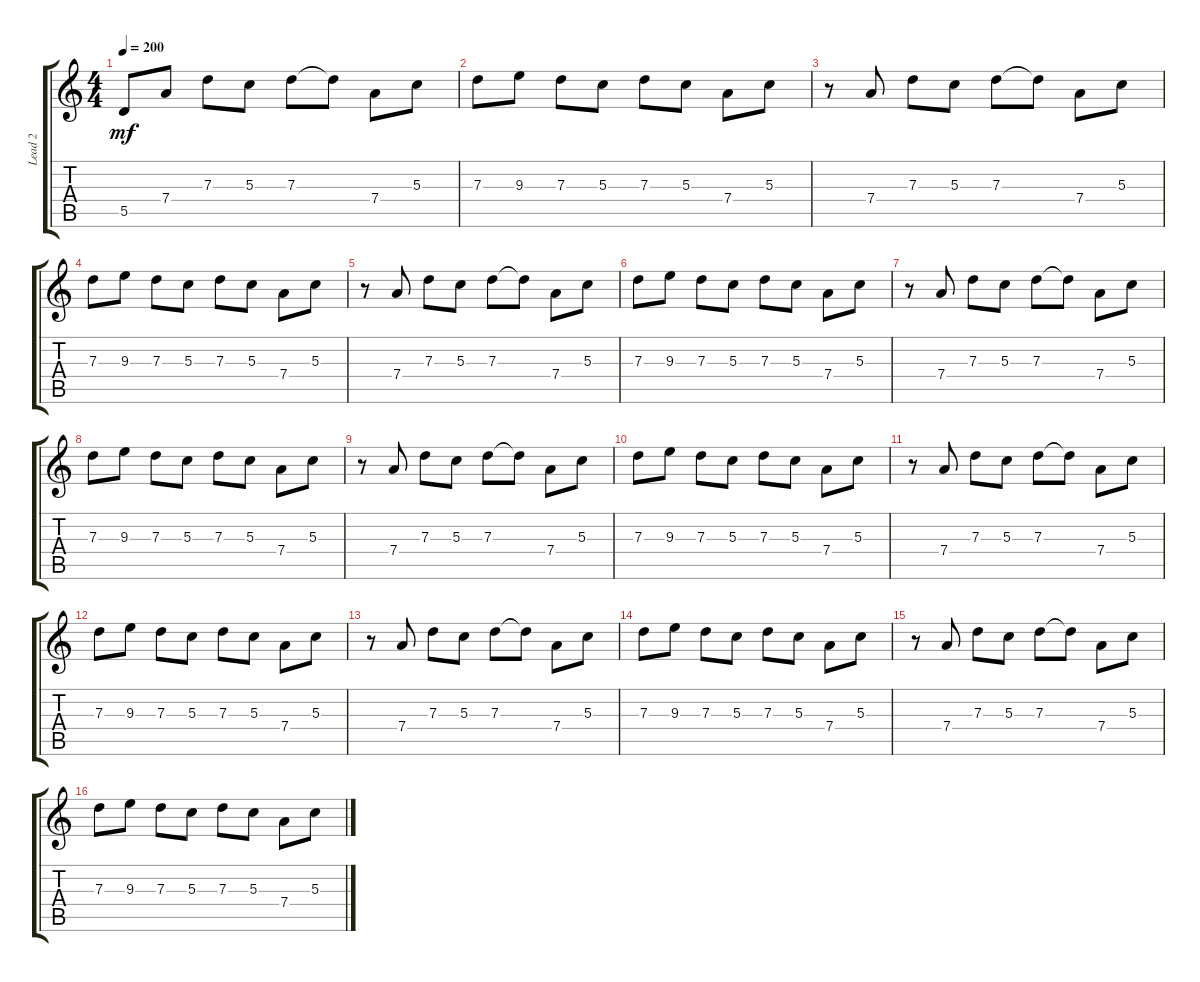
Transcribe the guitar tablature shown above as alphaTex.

\track ("Lead 2" "Lead 2") {instrument distortionguitar}
\staff {score tabs}
\tuning (E4 B3 G3 D3 A2 E2) {hide}
\ts (4 4)
\tempo 200
\tempo 234
\tempo 200
\clef g2
\ks c
5.5.8{dy mf instrument distortionguitar} 7.4.8 7.3.8 5.3.8 7.3.8 7.3{t}.8 7.4.8 5.3.8 |
7.3.8 9.3.8 7.3.8 5.3.8 7.3.8 5.3.8 7.4.8 5.3.8 |
r.8 7.4.8 7.3.8 5.3.8 7.3.8 7.3{t}.8 7.4.8 5.3.8 |
7.3.8 9.3.8 7.3.8 5.3.8 7.3.8 5.3.8 7.4.8 5.3.8 |
r.8 7.4.8 7.3.8 5.3.8 7.3.8 7.3{t}.8 7.4.8 5.3.8 |
7.3.8 9.3.8 7.3.8 5.3.8 7.3.8 5.3.8 7.4.8 5.3.8 |
r.8 7.4.8 7.3.8 5.3.8 7.3.8 7.3{t}.8 7.4.8 5.3.8 |
7.3.8 9.3.8 7.3.8 5.3.8 7.3.8 5.3.8 7.4.8 5.3.8 |
r.8 7.4.8 7.3.8 5.3.8 7.3.8 7.3{t}.8 7.4.8 5.3.8 |
7.3.8 9.3.8 7.3.8 5.3.8 7.3.8 5.3.8 7.4.8 5.3.8 |
r.8 7.4.8 7.3.8 5.3.8 7.3.8 7.3{t}.8 7.4.8 5.3.8 |
7.3.8 9.3.8 7.3.8 5.3.8 7.3.8 5.3.8 7.4.8 5.3.8 |
r.8 7.4.8 7.3.8 5.3.8 7.3.8 7.3{t}.8 7.4.8 5.3.8 |
7.3.8 9.3.8 7.3.8 5.3.8 7.3.8 5.3.8 7.4.8 5.3.8 |
r.8 7.4.8 7.3.8 5.3.8 7.3.8 7.3{t}.8 7.4.8 5.3.8 |
7.3.8 9.3.8 7.3.8 5.3.8 7.3.8 5.3.8 7.4.8 5.3.8
